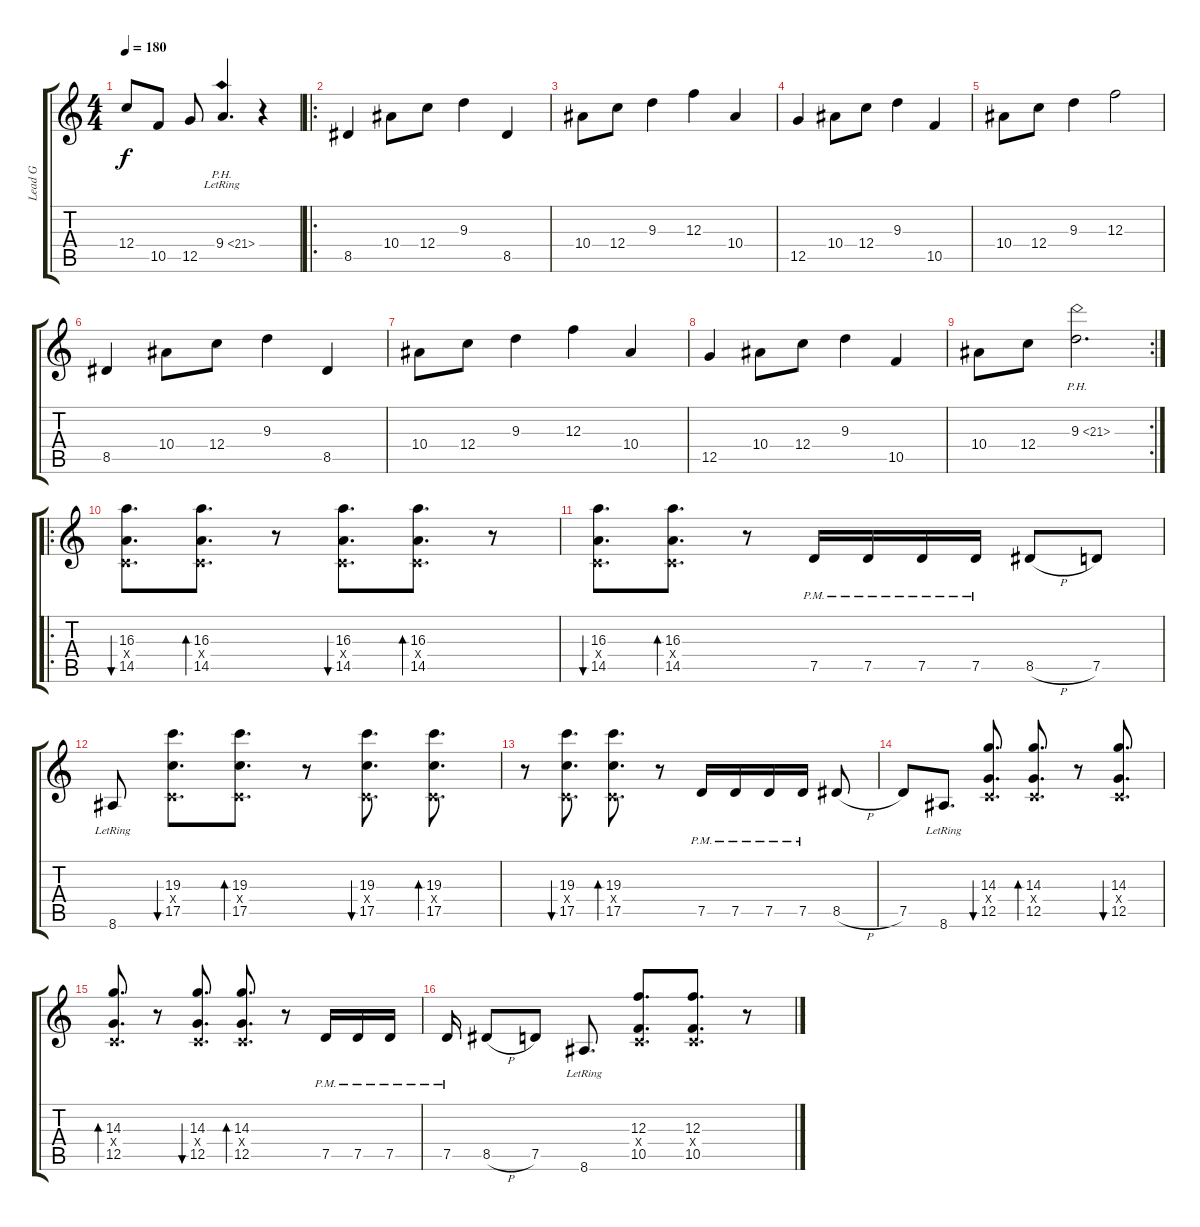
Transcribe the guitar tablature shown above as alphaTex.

\track ("Lead G" "Lead G") {instrument distortionguitar}
\staff {score tabs}
\tuning (D4 A3 F3 C3 G2 D2) {hide}
\ts (4 4)
\tempo 180
\clef g2
\ks c
12.4.8{dy f} 10.5.8 12.5.8 9.4{ph 12 lr}.4{d} r.4 |
\ro
8.5.4 10.4.8 12.4.8 9.3.4 8.5.4 |
10.4.8 12.4.8 9.3.4 12.3.4 10.4.4 |
12.5.4 10.4.8 12.4.8 9.3.4 10.5.4 |
10.4.8 12.4.8 9.3.4 12.3.2 |
8.5.4 10.4.8 12.4.8 9.3.4 8.5.4 |
10.4.8 12.4.8 9.3.4 12.3.4 10.4.4 |
12.5.4 10.4.8 12.4.8 9.3.4 10.5.4 |
\rc 2
10.4.8 12.4.8 9.3{ph 12}.2{d} |
\ro
(16.3 0.4{x} 14.5).8{d bu 240} (16.3 0.4{x} 14.5).8{d bd 240} r.8 (16.3 0.4{x} 14.5).8{d bu 240 beam merge} (16.3 0.4{x} 14.5).8{d bd 240} r.8 |
(16.3 0.4{x} 14.5).8{d bu 240} (16.3 0.4{x} 14.5).8{d bd 240} r.8 7.5{pm}.16 7.5{pm}.16 7.5{pm}.16 7.5{pm}.16 8.5{h}.8 7.5.8 |
8.6{lr}.8{beam split} (19.3 0.4{x} 17.5).8{d bu 240 beam merge} (19.3 0.4{x} 17.5).8{d bd 240} r.8 (19.3 0.4{x} 17.5).8{d bu 240} (19.3 0.4{x} 17.5).8{d bd 240} |
r.8 (19.3 0.4{x} 17.5).8{d bu 240} (19.3 0.4{x} 17.5).8{d bd 240} r.8 7.5{pm}.16 7.5{pm}.16{beam merge} 7.5{pm}.16 7.5{pm}.16{beam split} 8.5{h}.8 |
7.5.8 8.6{lr}.8{d} (14.3 0.4{x} 12.5).8{d bu 240} (14.3 0.4{x} 12.5).8{d bd 240} r.8 (14.3 0.4{x} 12.5).8{d bu 240} |
(14.3 0.4{x} 12.5).8{d bd 240} r.8 (14.3 0.4{x} 12.5).8{d bu 240} (14.3 0.4{x} 12.5).8{d bd 240} r.8 7.5{pm}.16 7.5{pm}.16 7.5{pm}.16 |
7.5{pm}.16{beam split} 8.5{h}.8 7.5.8 8.6{lr}.8{d beam split} (12.3 0.4{x} 10.5).8{d beam merge} (12.3 0.4{x} 10.5).8{d} r.8
